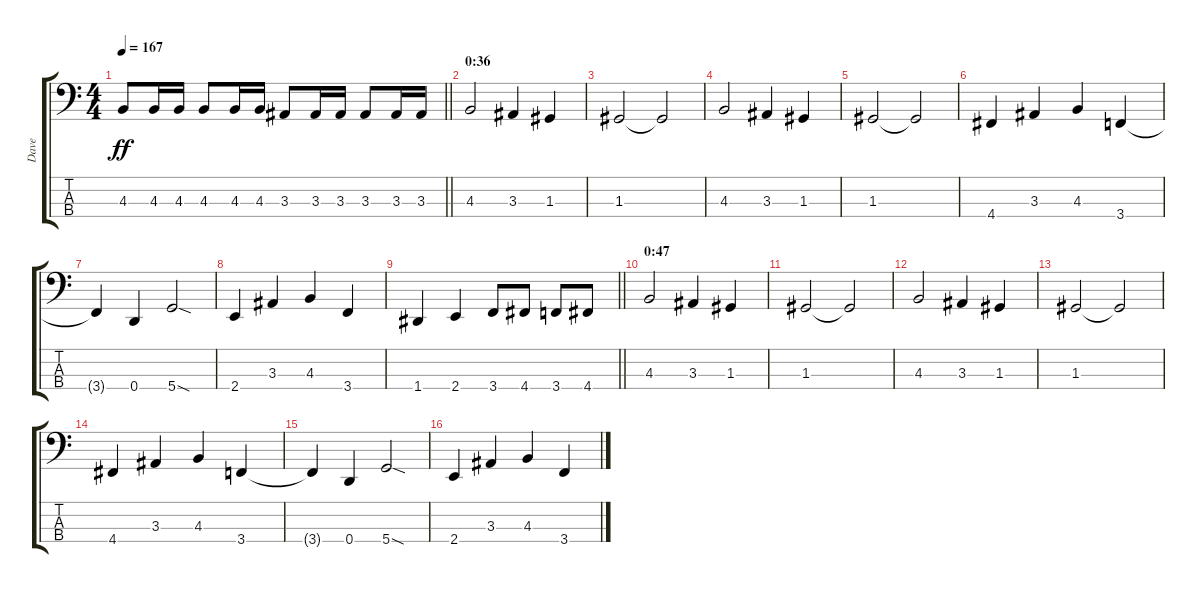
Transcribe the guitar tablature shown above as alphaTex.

\track ("Dave" "Dave") {instrument electricbasspick}
\staff {score tabs}
\tuning (F2 C2 G1 D1) {hide}
\ts (4 4)
\tempo 167
\clef f4
\barLineRight lightlight
\ks c
4.3.8{dy ff} 4.3.16 4.3.16 4.3.8 4.3.16 4.3.16 3.3.8 3.3.16 3.3.16 3.3.8 3.3.16 3.3.16 |
\section ("" "0:36")
4.3.2 3.3.4 1.3.4 |
1.3.2 1.3{t}.2 |
4.3.2 3.3.4 1.3.4 |
1.3.2 1.3{t}.2 |
4.4.4 3.3.4 4.3.4 3.4.4 |
3.4{t}.4 0.4.4 5.4{sod}.2 |
2.4.4 3.3.4 4.3.4 3.4.4 |
\barLineRight lightlight
1.4.4 2.4.4 3.4.8 4.4.8 3.4.8 4.4.8 |
\section ("" "0:47")
4.3.2 3.3.4 1.3.4 |
1.3.2 1.3{t}.2 |
4.3.2 3.3.4 1.3.4 |
1.3.2 1.3{t}.2 |
4.4.4 3.3.4 4.3.4 3.4.4 |
3.4{t}.4 0.4.4 5.4{sod}.2 |
2.4.4 3.3.4 4.3.4 3.4.4
